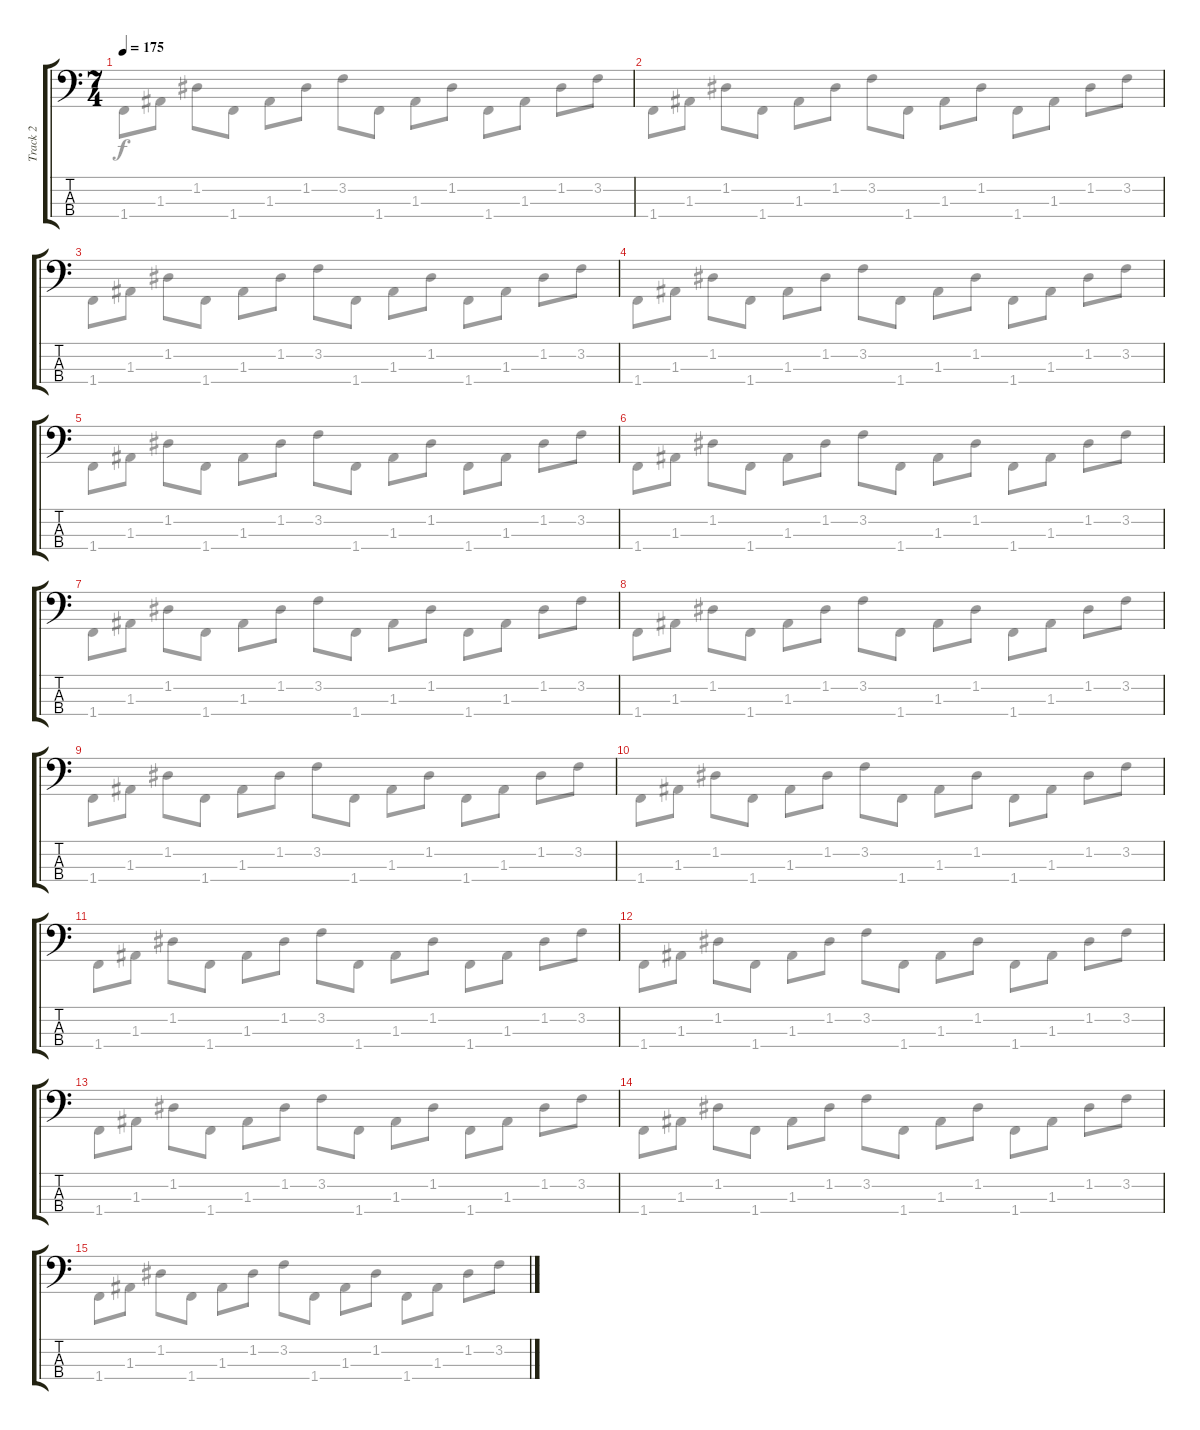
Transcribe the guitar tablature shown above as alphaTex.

\track ("Track 2" "Track 2") {instrument electricbassfinger}
\staff {score tabs}
\tuning (G2 D2 A1 E1) {hide}
\voice
\ts (7 4)
\tempo 175
\clef f4
\ks c
|
|
|
|
|
|
|
|
|
|
|
|
|
|
\voice
\clef f4
\ks c
1.4.8{dy f} 1.3.8 1.2.8 1.4.8 1.3.8 1.2.8 3.2.8 1.4.8 1.3.8 1.2.8 1.4.8 1.3.8 1.2.8 3.2.8 |
1.4.8 1.3.8 1.2.8 1.4.8 1.3.8 1.2.8 3.2.8 1.4.8 1.3.8 1.2.8 1.4.8 1.3.8 1.2.8 3.2.8 |
1.4.8 1.3.8 1.2.8 1.4.8 1.3.8 1.2.8 3.2.8 1.4.8 1.3.8 1.2.8 1.4.8 1.3.8 1.2.8 3.2.8 |
1.4.8 1.3.8 1.2.8 1.4.8 1.3.8 1.2.8 3.2.8 1.4.8 1.3.8 1.2.8 1.4.8 1.3.8 1.2.8 3.2.8 |
1.4.8 1.3.8 1.2.8 1.4.8 1.3.8 1.2.8 3.2.8 1.4.8 1.3.8 1.2.8 1.4.8 1.3.8 1.2.8 3.2.8 |
1.4.8 1.3.8 1.2.8 1.4.8 1.3.8 1.2.8 3.2.8 1.4.8 1.3.8 1.2.8 1.4.8 1.3.8 1.2.8 3.2.8 |
1.4.8 1.3.8 1.2.8 1.4.8 1.3.8 1.2.8 3.2.8 1.4.8 1.3.8 1.2.8 1.4.8 1.3.8 1.2.8 3.2.8 |
1.4.8 1.3.8 1.2.8 1.4.8 1.3.8 1.2.8 3.2.8 1.4.8 1.3.8 1.2.8 1.4.8 1.3.8 1.2.8 3.2.8 |
1.4.8 1.3.8 1.2.8 1.4.8 1.3.8 1.2.8 3.2.8 1.4.8 1.3.8 1.2.8 1.4.8 1.3.8 1.2.8 3.2.8 |
1.4.8 1.3.8 1.2.8 1.4.8 1.3.8 1.2.8 3.2.8 1.4.8 1.3.8 1.2.8 1.4.8 1.3.8 1.2.8 3.2.8 |
1.4.8 1.3.8 1.2.8 1.4.8 1.3.8 1.2.8 3.2.8 1.4.8 1.3.8 1.2.8 1.4.8 1.3.8 1.2.8 3.2.8 |
1.4.8 1.3.8 1.2.8 1.4.8 1.3.8 1.2.8 3.2.8 1.4.8 1.3.8 1.2.8 1.4.8 1.3.8 1.2.8 3.2.8 |
1.4.8 1.3.8 1.2.8 1.4.8 1.3.8 1.2.8 3.2.8 1.4.8 1.3.8 1.2.8 1.4.8 1.3.8 1.2.8 3.2.8 |
1.4.8 1.3.8 1.2.8 1.4.8 1.3.8 1.2.8 3.2.8 1.4.8 1.3.8 1.2.8 1.4.8 1.3.8 1.2.8 3.2.8 |
1.4.8 1.3.8 1.2.8 1.4.8 1.3.8 1.2.8 3.2.8 1.4.8 1.3.8 1.2.8 1.4.8 1.3.8 1.2.8 3.2.8
